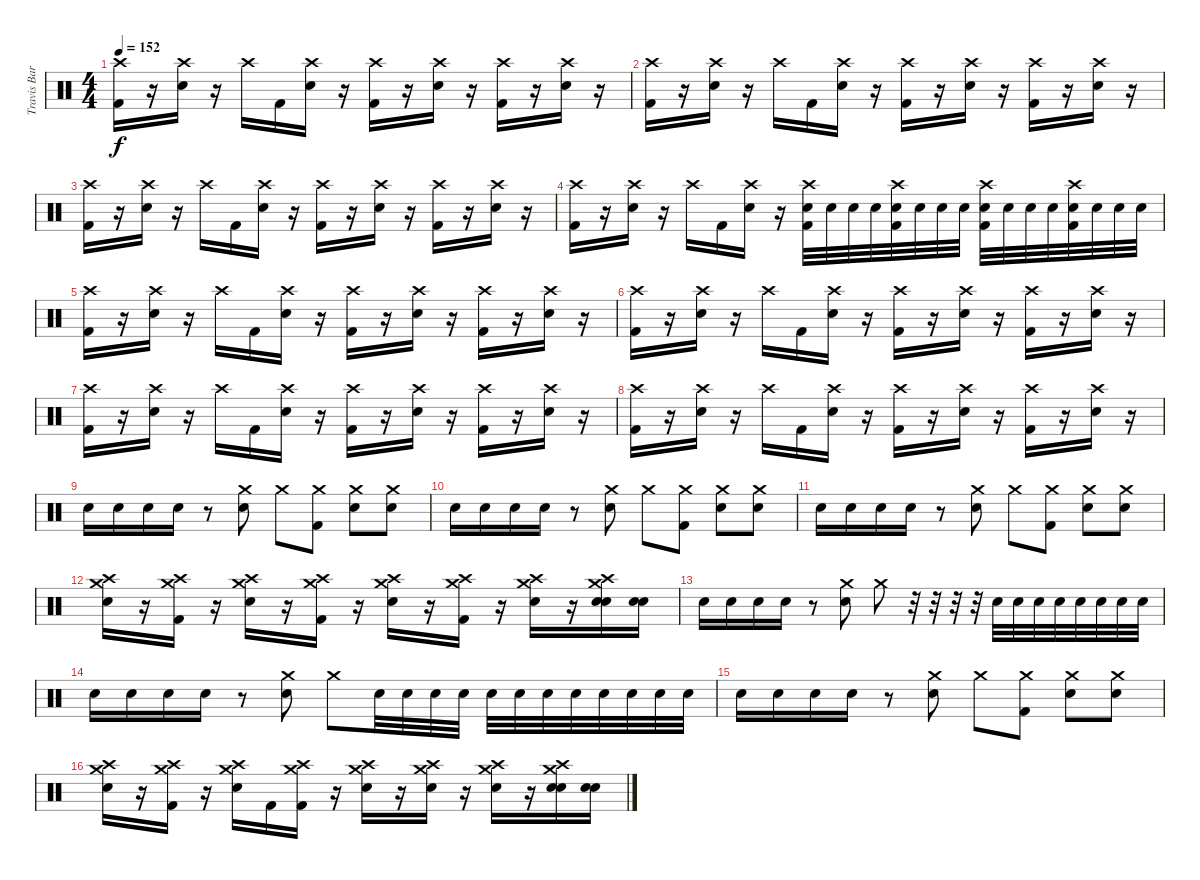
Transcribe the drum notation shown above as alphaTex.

\track ("Travis Barker (Drums)" "Travis Bar") {instrument percussion}
\staff {score}
\articulation defaults
\ts (4 4)
\tempo 152
\clef neutral
\ks c
("Crash high (hit)" "Kick (hit) 2").16{dy f} r.16 ("Crash high (hit)" "Snare (hit) 2").16 r.16 "Crash high (hit)".16 "Kick (hit) 2".16 ("Crash high (hit)" "Snare (hit) 2").16 r.16 ("Crash high (hit)" "Kick (hit) 2").16 r.16 ("Crash high (hit)" "Snare (hit) 2").16 r.16 ("Crash high (hit)" "Kick (hit) 2").16 r.16 ("Crash high (hit)" "Snare (hit) 2").16 r.16 |
("Crash high (hit)" "Kick (hit) 2").16 r.16 ("Crash high (hit)" "Snare (hit) 2").16 r.16 "Crash high (hit)".16 "Kick (hit) 2".16 ("Crash high (hit)" "Snare (hit) 2").16 r.16 ("Crash high (hit)" "Kick (hit) 2").16 r.16 ("Crash high (hit)" "Snare (hit) 2").16 r.16 ("Crash high (hit)" "Kick (hit) 2").16 r.16 ("Crash high (hit)" "Snare (hit) 2").16 r.16 |
("Crash high (hit)" "Kick (hit) 2").16 r.16 ("Crash high (hit)" "Snare (hit) 2").16 r.16 "Crash high (hit)".16 "Kick (hit) 2".16 ("Crash high (hit)" "Snare (hit) 2").16 r.16 ("Crash high (hit)" "Kick (hit) 2").16 r.16 ("Crash high (hit)" "Snare (hit) 2").16 r.16 ("Crash high (hit)" "Kick (hit) 2").16 r.16 ("Crash high (hit)" "Snare (hit) 2").16 r.16 |
("Crash high (hit)" "Kick (hit) 2").16 r.16 ("Crash high (hit)" "Snare (hit) 2").16 r.16 "Crash high (hit)".16 "Kick (hit) 2".16 ("Crash high (hit)" "Snare (hit) 2").16 r.16 ("Crash high (hit)" "Kick (hit) 2" "Snare (hit) 2").32 "Snare (hit) 2".32 "Snare (hit) 2".32 "Snare (hit) 2".32 ("Crash high (hit)" "Kick (hit) 2" "Snare (hit) 2").32 "Snare (hit) 2".32 "Snare (hit) 2".32 "Snare (hit) 2".32 ("Crash high (hit)" "Kick (hit) 2" "Snare (hit) 2").32 "Snare (hit) 2".32 "Snare (hit) 2".32 "Snare (hit) 2".32 ("Crash high (hit)" "Kick (hit) 2" "Snare (hit) 2").32 "Snare (hit) 2".32 "Snare (hit) 2".32 "Snare (hit) 2".32 |
("Crash high (hit)" "Kick (hit) 2").16 r.16 ("Crash high (hit)" "Snare (hit) 2").16 r.16 "Crash high (hit)".16 "Kick (hit) 2".16 ("Crash high (hit)" "Snare (hit) 2").16 r.16 ("Crash high (hit)" "Kick (hit) 2").16 r.16 ("Crash high (hit)" "Snare (hit) 2").16 r.16 ("Crash high (hit)" "Kick (hit) 2").16 r.16 ("Crash high (hit)" "Snare (hit) 2").16 r.16 |
("Crash high (hit)" "Kick (hit) 2").16 r.16 ("Crash high (hit)" "Snare (hit) 2").16 r.16 "Crash high (hit)".16 "Kick (hit) 2".16 ("Crash high (hit)" "Snare (hit) 2").16 r.16 ("Crash high (hit)" "Kick (hit) 2").16 r.16 ("Crash high (hit)" "Snare (hit) 2").16 r.16 ("Crash high (hit)" "Kick (hit) 2").16 r.16 ("Crash high (hit)" "Snare (hit) 2").16 r.16 |
("Crash high (hit)" "Kick (hit) 2").16 r.16 ("Crash high (hit)" "Snare (hit) 2").16 r.16 "Crash high (hit)".16 "Kick (hit) 2".16 ("Crash high (hit)" "Snare (hit) 2").16 r.16 ("Crash high (hit)" "Kick (hit) 2").16 r.16 ("Crash high (hit)" "Snare (hit) 2").16 r.16 ("Crash high (hit)" "Kick (hit) 2").16 r.16 ("Crash high (hit)" "Snare (hit) 2").16 r.16 |
("Crash high (hit)" "Kick (hit) 2").16 r.16 ("Crash high (hit)" "Snare (hit) 2").16 r.16 "Crash high (hit)".16 "Kick (hit) 2".16 ("Crash high (hit)" "Snare (hit) 2").16 r.16 ("Crash high (hit)" "Kick (hit) 2").16 r.16 ("Crash high (hit)" "Snare (hit) 2").16 r.16 ("Crash high (hit)" "Kick (hit) 2").16 r.16 ("Crash high (hit)" "Snare (hit) 2").16 r.16 |
"Snare (hit) 2".16 "Snare (hit) 2".16 "Snare (hit) 2".16 "Snare (hit) 2".16 r.8 ("Crash medium (hit)" "Snare (hit) 2").8 "Crash medium (hit)".8 ("Crash medium (hit)" "Kick (hit) 2").8 ("Crash medium (hit)" "Snare (hit) 2").8 ("Crash medium (hit)" "Snare (hit) 2").8 |
"Snare (hit) 2".16 "Snare (hit) 2".16 "Snare (hit) 2".16 "Snare (hit) 2".16 r.8 ("Crash medium (hit)" "Snare (hit) 2").8 "Crash medium (hit)".8 ("Crash medium (hit)" "Kick (hit) 2").8 ("Crash medium (hit)" "Snare (hit) 2").8 ("Crash medium (hit)" "Snare (hit) 2").8 |
"Snare (hit) 2".16 "Snare (hit) 2".16 "Snare (hit) 2".16 "Snare (hit) 2".16 r.8 ("Crash medium (hit)" "Snare (hit) 2").8 "Crash medium (hit)".8 ("Crash medium (hit)" "Kick (hit) 2").8 ("Crash medium (hit)" "Snare (hit) 2").8 ("Crash medium (hit)" "Snare (hit) 2").8 |
("Crash medium (hit)" "Crash high (hit)" "Snare (hit) 2").16 r.16 ("Crash medium (hit)" "Crash high (hit)" "Kick (hit) 2").16 r.16 ("Crash medium (hit)" "Crash high (hit)" "Snare (hit) 2").16 r.16 ("Crash medium (hit)" "Crash high (hit)" "Kick (hit) 2").16 r.16 ("Crash medium (hit)" "Crash high (hit)" "Snare (hit) 2").16 r.16 ("Crash medium (hit)" "Crash high (hit)" "Kick (hit) 2").16 r.16 ("Crash medium (hit)" "Crash high (hit)" "Snare (hit) 2").16 r.16 ("Crash medium (hit)" "Crash high (hit)" "Snare (hit) 2" "Snare (hit) 2").16 ("Snare (hit) 2" "Snare (hit) 2").16 |
"Snare (hit) 2".16 "Snare (hit) 2".16 "Snare (hit) 2".16 "Snare (hit) 2".16 r.8 ("Crash medium (hit)" "Snare (hit) 2").8 "Crash medium (hit)".8 r.32 r.32 r.32 r.32 "Snare (hit) 2".32 "Snare (hit) 2".32 "Snare (hit) 2".32 "Snare (hit) 2".32 "Snare (hit) 2".32 "Snare (hit) 2".32 "Snare (hit) 2".32 "Snare (hit) 2".32 |
"Snare (hit) 2".16 "Snare (hit) 2".16 "Snare (hit) 2".16 "Snare (hit) 2".16 r.8 ("Crash medium (hit)" "Snare (hit) 2").8 "Crash medium (hit)".8 "Snare (hit) 2".32 "Snare (hit) 2".32 "Snare (hit) 2".32 "Snare (hit) 2".32 "Snare (hit) 2".32 "Snare (hit) 2".32 "Snare (hit) 2".32 "Snare (hit) 2".32 "Snare (hit) 2".32 "Snare (hit) 2".32 "Snare (hit) 2".32 "Snare (hit) 2".32 |
"Snare (hit) 2".16 "Snare (hit) 2".16 "Snare (hit) 2".16 "Snare (hit) 2".16 r.8 ("Crash medium (hit)" "Snare (hit) 2").8 "Crash medium (hit)".8 ("Crash medium (hit)" "Kick (hit) 2").8 ("Crash medium (hit)" "Snare (hit) 2").8 ("Crash medium (hit)" "Snare (hit) 2").8 |
("Crash medium (hit)" "Crash high (hit)" "Snare (hit) 2").16 r.16 ("Crash medium (hit)" "Crash high (hit)" "Kick (hit) 2").16 r.16 ("Crash medium (hit)" "Crash high (hit)" "Snare (hit) 2").16 "Kick (hit) 2".16 ("Crash medium (hit)" "Crash high (hit)" "Kick (hit) 2").16 r.16 ("Crash medium (hit)" "Crash high (hit)" "Snare (hit) 2").16 r.16 ("Crash medium (hit)" "Crash high (hit)" "Snare (hit) 2").16 r.16 ("Crash medium (hit)" "Crash high (hit)" "Snare (hit) 2").16 r.16 ("Crash medium (hit)" "Crash high (hit)" "Snare (hit) 2" "Snare (hit) 2").16 ("Snare (hit) 2" "Snare (hit) 2").16
